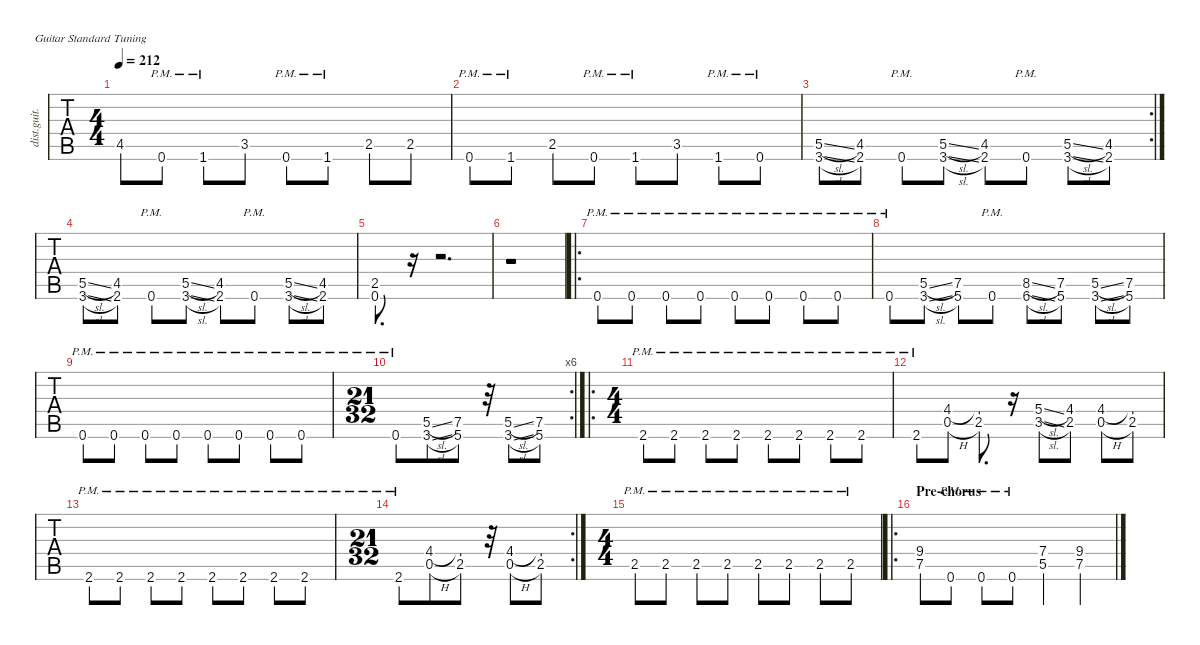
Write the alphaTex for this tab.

\defaultSystemsLayout 4
\hideDynamics
\bracketExtendMode nobrackets
\track ("Rhythm Guitar (Kirk)" "dist.guit.") {defaultSystemsLayout 4 multiBarRest instrument distortionguitar}
\staff {tabs}
\tuning (E4 B3 G3 D3 A2 E2)
\ts (4 4)
\tempo 212
\clef g2
\scale
0.266665
\ks c
4.5{acc #}.8{dy mf} 0.6{pm}.8 1.6{pm}.8 3.5.8 0.6{pm}.8 1.6{pm}.8 2.5.8 2.5.8 |
\scale
0.244445 0.6{pm}.8 1.6{pm}.8 2.5.8 0.6{pm}.8 1.6{pm}.8 3.5.8 1.6{pm}.8 0.6{pm}.8 |
\rc 2
\scale
0.244445 (3.6{sl} 5.5{sl}).8 (2.6{acc #} 4.5{acc #}).8 0.6{pm}.8 (3.6{sl} 5.5{sl}).8 (2.6{acc #} 4.5{acc #}).8 0.6{pm}.8 (3.6{sl} 5.5{sl}).8 (2.6{acc #} 4.5{acc #}).8 |
\scale
0.244445 (3.6{sl} 5.5{sl}).8 (2.6{acc #} 4.5{acc #}).8 0.6{pm}.8 (3.6{sl} 5.5{sl}).8 (2.6{acc #} 4.5{acc #}).8 0.6{pm}.8 (3.6{sl} 5.5{sl}).8 (2.6{acc #} 4.5{acc #}).8 |
\scale
0.352939 (0.6 2.5).8{d} r.16 r.2{d} |
\scale
0.32353 r.1 |
\ro
\scale
0.32353 0.6{pm}.8 0.6{pm}.8 0.6{pm}.8 0.6{pm}.8 0.6{pm}.8 0.6{pm}.8 0.6{pm}.8 0.6{pm}.8 |
\scale
0.352939 0.6{pm}.8 (3.6{sl} 5.5{sl}).8 (7.5 5.6).8 0.6{pm}.8 (6.6{sl acc #} 8.5{sl}).8 (7.5 5.6).8 (3.6{sl} 5.5{sl}).8 (7.5 5.6).8 |
\scale
0.32353 0.6{pm}.8 0.6{pm}.8 0.6{pm}.8 0.6{pm}.8 0.6{pm}.8 0.6{pm}.8 0.6{pm}.8 0.6{pm}.8 |
\rc 6
\ts (21 32)
\beaming (8 3 2)
\scale
0.32353 0.6{pm}.8 (3.6{sl} 5.5{sl}).8 (7.5 5.6).8 r.32 (3.6{sl} 5.5{sl}).8 (7.5 5.6).8 |
\ro
\ts (4 4)
\beaming (8 2 2 2 2)
\scale
0.266665 2.6{pm acc #}.8 2.6{pm acc #}.8 2.6{pm acc #}.8 2.6{pm acc #}.8 2.6{pm acc #}.8 2.6{pm acc #}.8 2.6{pm acc #}.8 2.6{pm acc #}.8 |
\scale
0.244445 2.6{pm acc #}.8 (4.4{acc #} 0.5{h}).8 (2.5 4.4{t acc #}).8{d} r.16 (3.5{sl} 5.4{sl}).8 (2.5 4.4{acc #}).8 (0.5{h} 4.4{acc #}).8 (2.5 4.4{t acc #}).8 |
\scale
0.244445 2.6{pm acc #}.8 2.6{pm acc #}.8 2.6{pm acc #}.8 2.6{pm acc #}.8 2.6{pm acc #}.8 2.6{pm acc #}.8 2.6{pm acc #}.8 2.6{pm acc #}.8 |
\rc 2
\ts (21 32)
\beaming (8 3 2)
\scale
0.244445 2.6{pm acc #}.8 (4.4{acc #} 0.5{h}).8 (2.5 4.4{t acc #}).8 r.32 (4.4{acc #} 0.5{h}).8 (2.5 4.4{t acc #}).8 |
\ts (4 4)
\beaming (8 2 2 2 2)
\scale
0.266665 2.5{pm}.8 2.5{pm}.8 2.5{pm}.8 2.5{pm}.8 2.5{pm}.8 2.5{pm}.8 2.5{pm}.8 2.5{pm}.8 |
\ro
\section ("" "Pre-chorus")
\scale
0.244445 (7.5 9.4).8 0.6{pm}.8 0.6{pm}.8 0.6{pm}.8 (5.5 7.4).4 (7.5 9.4).4
